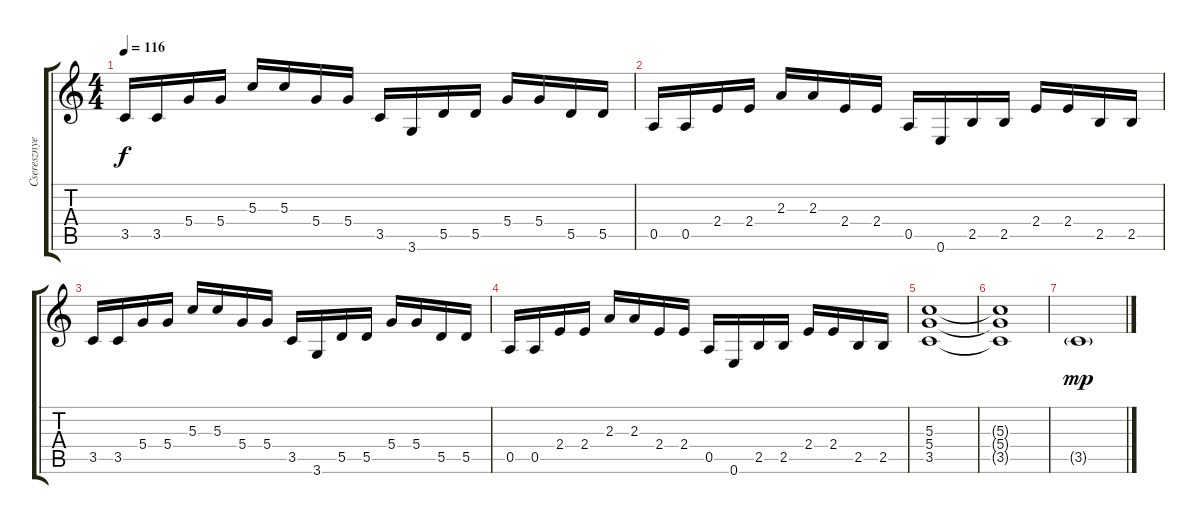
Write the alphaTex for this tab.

\track ("Cseresznye" "Cseresznye") {instrument distortionguitar}
\staff {score tabs}
\tuning (E4 B3 G3 D3 A2 E2) {hide}
\ts (4 4)
\tempo 116
\clef g2
\ks c
3.5.16{dy f} 3.5.16 5.4.16 5.4.16 5.3.16 5.3.16 5.4.16 5.4.16 3.5.16 3.6.16 5.5.16 5.5.16 5.4.16 5.4.16 5.5.16 5.5.16 |
0.5.16 0.5.16 2.4.16 2.4.16 2.3.16 2.3.16 2.4.16 2.4.16 0.5.16 0.6.16 2.5.16 2.5.16 2.4.16 2.4.16 2.5.16 2.5.16 |
3.5.16 3.5.16 5.4.16 5.4.16 5.3.16 5.3.16 5.4.16 5.4.16 3.5.16 3.6.16 5.5.16 5.5.16 5.4.16 5.4.16 5.5.16 5.5.16 |
0.5.16 0.5.16 2.4.16 2.4.16 2.3.16 2.3.16 2.4.16 2.4.16 0.5.16 0.6.16 2.5.16 2.5.16 2.4.16 2.4.16 2.5.16 2.5.16 |
(5.3 5.4 3.5).1 |
(5.3{t} 5.4{t} 3.5{t}).1 |
3.5{g}.1{dy mp}
